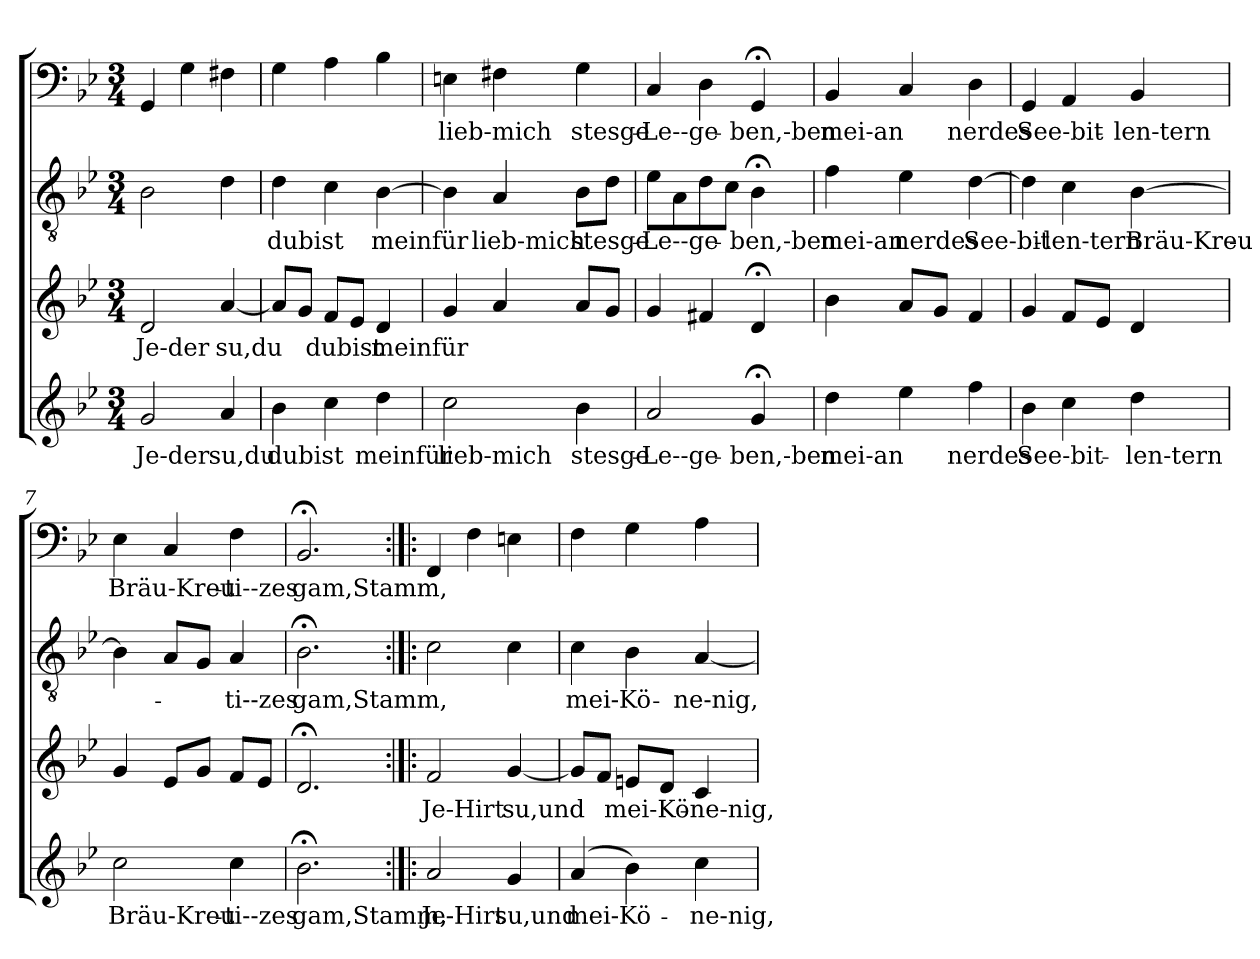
**kern	**text	**kern	**text	**kern	**text	**kern	**text
*part4	*part4	*part3	*part3	*part2	*part2	*part1	*part1
*staff4	*staff4	*staff3	*staff3	*staff2	*staff2	*staff1	*staff1
*clefG2	*	*clefG2	*	*clefGv2	*	*clefF4	*
*k[b-e-]	*	*k[b-e-]	*	*k[b-e-]	*	*k[b-e-]	*
*g:	*	*g:	*	*g:	*	*g:	*
*M3/4	*	*M3/4	*	*M3/4	*	*M3/4	*
=1	=1	=1	=1	=1	=1	=1	=1
2g/	Je-der	2d/	Je-der	2B-\	.	4GG/	.
.	.	.	.	.	.	4G\	.
4a/	-su,du	[4a/	-su,du	4d\	.	4F#X\	.
=2	=2	=2	=2	=2	=2	=2	=2
4b-\	dubist	8a/L]	.	4d\	dubist	4G\	.
.	.	8g/J	.	.	.	.	.
4cc\	.	8f/L	dubist	4c\	.	4A\	.
.	.	8e-/J	.	.	.	.	.
4dd\	meinfür	4d/	meinfür	[4B-\	meinfür	4B-\	.
=3	=3	=3	=3	=3	=3	=3	=3
2cc\	lieb-mich	4g/	.	4B-\]	.	4En\	lieb-mich
.	.	4a/	.	4A/	lieb-mich	4F#X\	.
4b-\	-stesge-	8a/L	.	8B-\L	-stesge-	4G\	-stesge-
.	.	8g/J	.	8d\J	.	.	.
=4	=4	=4	=4	=4	=4	=4	=4
2a/	Le--ge-	4g/	.	8e-\L	Le--ge-	4C/	Le--ge-
.	.	.	.	8A\	.	.	.
.	.	4f#X/	.	8d\	.	4D\	.
.	.	.	.	8c\J	.	.	.
4g;</	-ben,-ben	4d;</	.	4B-;<\	-ben,-ben	4GG;</	-ben,-ben
=5	=5	=5	=5	=5	=5	=5	=5
4dd\	mei-an	4b-\	.	4f\	mei-an	4BB-/	mei-an
4ee-\	.	8a/L	.	4e-\	-nerdes	4C/	.
.	.	8g/J	.	.	.	.	.
4ff\	-nerdes	4f/	.	[4d\	See-bit-	4D\	-nerdes
=6	=6	=6	=6	=6	=6	=6	=6
4b-\	See-bit-	4g/	.	4d\]	.	4GG/	See-bit-
4cc\	.	8f/L	.	4c\	-len-tern	4AA/	.
.	.	8e-/J	.	.	.	.	.
4dd\	-len-tern	4d/	.	[4B-\	Bräu-Kreu-	4BB-/	-len-tern
=7	=7	=7	=7	=7	=7	=7	=7
2cc\	Bräu-Kreu-	4g/	.	4B-\]	.	4E-\	Bräu-Kreu-
.	.	8e-/L	.	8A/L	.	4C/	.
.	.	8g/J	.	8G/J	.	.	.
4cc\	-ti--zes	8f/L	.	4A/	-ti--zes	4F\	-ti--zes
.	.	8e-/J	.	.	.	.	.
=8	=8	=8	=8	=8	=8	=8	=8
2.b-;<\	-gam,Stamm,	2.d;</	.	2.B-;<\	-gam,Stamm,	2.BB-;</	-gam,Stamm,
=9:|!|:	=9:|!|:	=9:|!|:	=9:|!|:	=9:|!|:	=9:|!|:	=9:|!|:	=9:|!|:
2a/	Je-Hirt	2f/	Je-Hirt	2c\	.	4FF/	.
.	.	.	.	.	.	4F\	.
4g/	-su,und	[4g/	-su,und	4c\	.	4En\	.
=10	=10	=10	=10	=10	=10	=10	=10
(4a/	mei-Kö-	8g/L]	.	4c\	mei-Kö-	4F\	.
.	.	8f/J	.	.	.	.	.
4b-\)	.	8en/L	mei-Kö-	4B-\	.	4G\	.
.	.	8d/J	.	.	.	.	.
4cc\	-ne-nig,	4c/	-ne-nig,	[4A/	-ne-nig,	4A\	.
=	=	=	=	=	=	=	=
*-	*-	*-	*-	*-	*-	*-	*-
